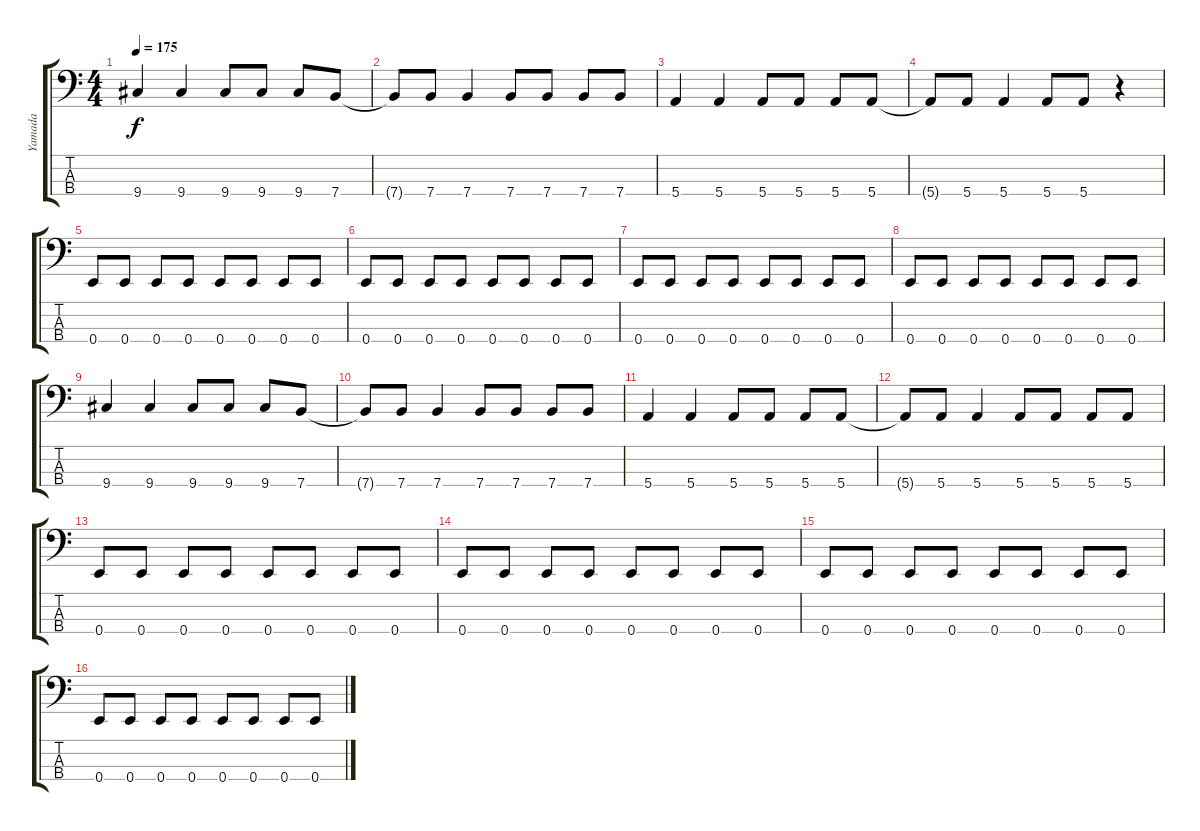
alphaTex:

\track ("Yamada" "Yamada") {instrument electricbasspick}
\staff {score tabs}
\tuning (G2 D2 A1 E1) {hide}
\ts (4 4)
\tempo 175
\clef f4
\ks c
9.4.4{dy f} 9.4.4 9.4.8 9.4.8 9.4.8 7.4.8 |
7.4{t}.8 7.4.8 7.4.4 7.4.8 7.4.8 7.4.8 7.4.8 |
5.4.4 5.4.4 5.4.8 5.4.8 5.4.8 5.4.8 |
5.4{t}.8 5.4.8 5.4.4 5.4.8 5.4.8 r.4 |
0.4.8 0.4.8 0.4.8 0.4.8 0.4.8 0.4.8 0.4.8 0.4.8 |
0.4.8 0.4.8 0.4.8 0.4.8 0.4.8 0.4.8 0.4.8 0.4.8 |
0.4.8 0.4.8 0.4.8 0.4.8 0.4.8 0.4.8 0.4.8 0.4.8 |
0.4.8 0.4.8 0.4.8 0.4.8 0.4.8 0.4.8 0.4.8 0.4.8 |
9.4.4 9.4.4 9.4.8 9.4.8 9.4.8 7.4.8 |
7.4{t}.8 7.4.8 7.4.4 7.4.8 7.4.8 7.4.8 7.4.8 |
5.4.4 5.4.4 5.4.8 5.4.8 5.4.8 5.4.8 |
5.4{t}.8 5.4.8 5.4.4 5.4.8 5.4.8 5.4.8 5.4.8 |
0.4.8 0.4.8 0.4.8 0.4.8 0.4.8 0.4.8 0.4.8 0.4.8 |
0.4.8 0.4.8 0.4.8 0.4.8 0.4.8 0.4.8 0.4.8 0.4.8 |
0.4.8 0.4.8 0.4.8 0.4.8 0.4.8 0.4.8 0.4.8 0.4.8 |
0.4.8 0.4.8 0.4.8 0.4.8 0.4.8 0.4.8 0.4.8 0.4.8
